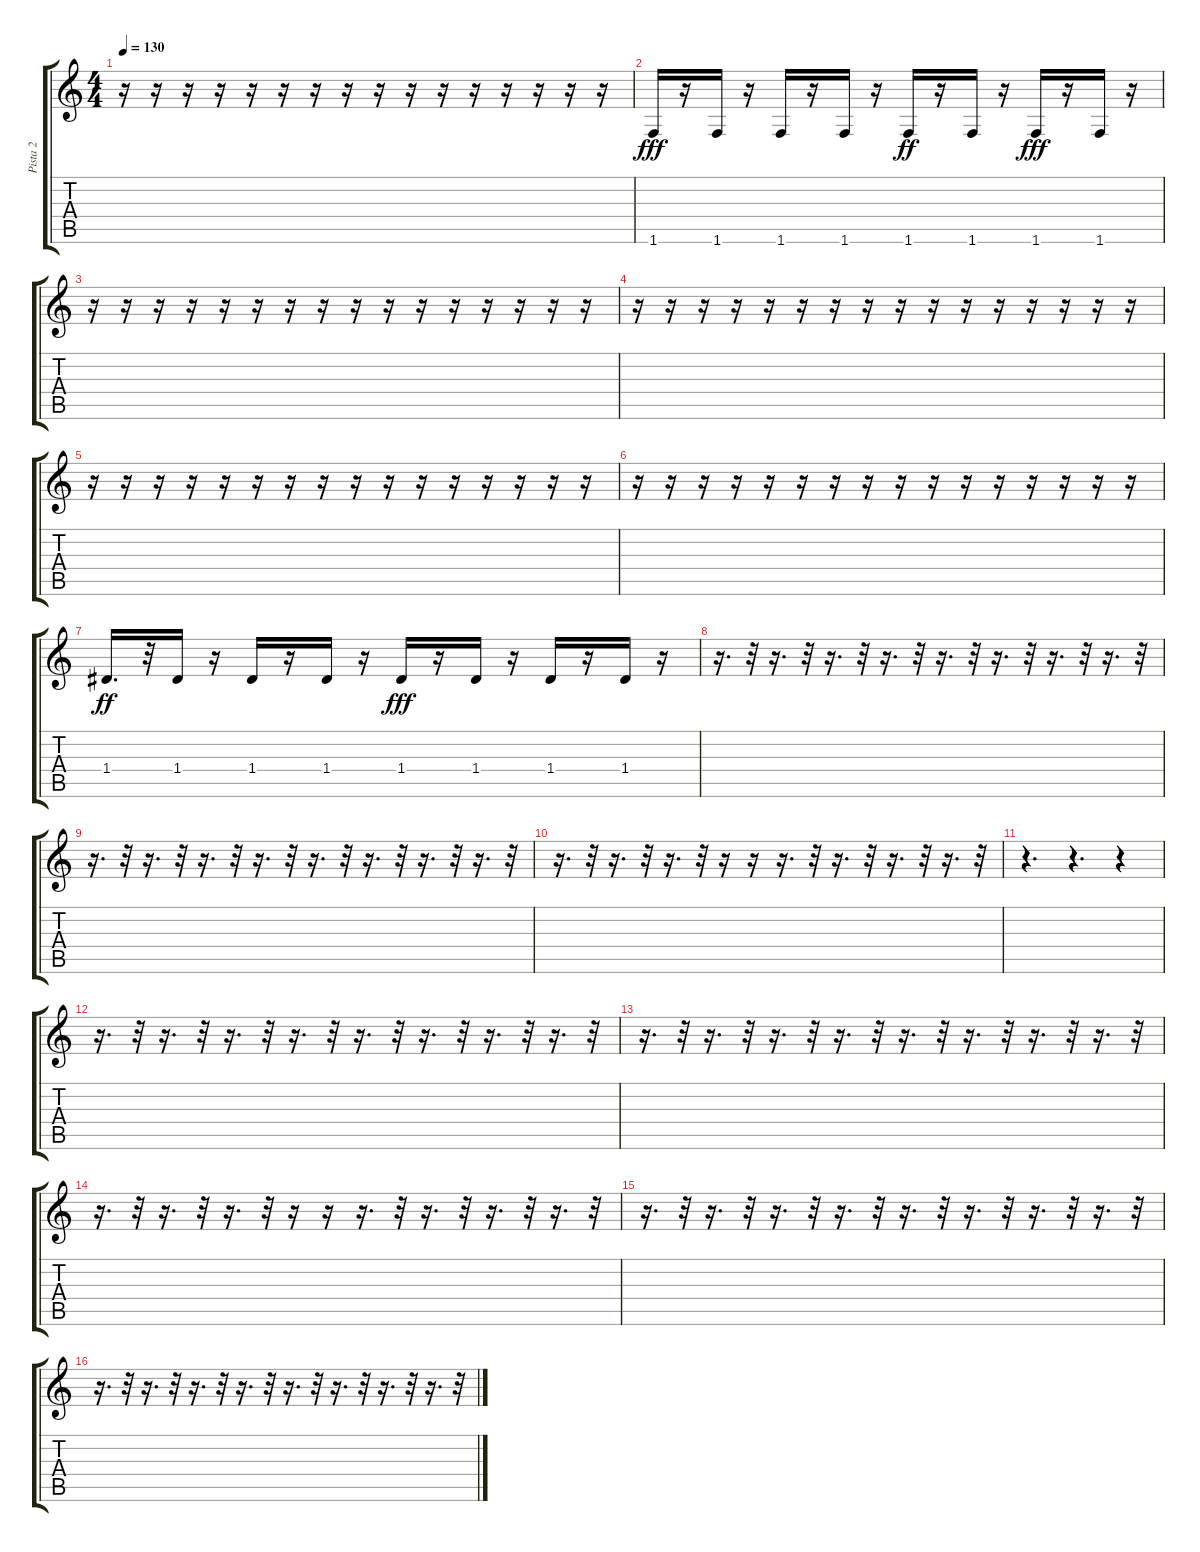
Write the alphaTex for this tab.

\track ("Pista 2" "Pista 2") {instrument fretlessbass}
\staff {score tabs}
\tuning (E4 B3 G3 D3 A2 E2) {hide}
\ts (4 4)
\tempo 130
\clef g2
\ks c
r.16{dy fff} r.16 r.16 r.16 r.16 r.16 r.16 r.16 r.16 r.16 r.16 r.16 r.16 r.16 r.16 r.16 |
1.6.16 r.16 1.6.16 r.16 1.6.16 r.16 1.6.16 r.16 1.6.16{dy ff} r.16 1.6.16 r.16 1.6.16{dy fff} r.16 1.6.16 r.16 |
r.16 r.16 r.16 r.16 r.16 r.16 r.16 r.16 r.16 r.16 r.16 r.16 r.16 r.16 r.16 r.16 |
r.16 r.16 r.16 r.16 r.16 r.16 r.16 r.16 r.16 r.16 r.16 r.16 r.16 r.16 r.16 r.16 |
r.16 r.16 r.16 r.16 r.16 r.16 r.16 r.16 r.16 r.16 r.16 r.16 r.16 r.16 r.16 r.16 |
r.16 r.16 r.16 r.16 r.16 r.16 r.16 r.16 r.16 r.16 r.16 r.16 r.16 r.16 r.16 r.16 |
1.4.16{d dy ff} r.32 1.4.16 r.16 1.4.16 r.16 1.4.16 r.16 1.4.16{dy fff} r.16 1.4.16 r.16 1.4.16 r.16 1.4.16 r.16 |
r.16{d} r.32 r.16{d} r.32 r.16{d} r.32 r.16{d} r.32 r.16{d} r.32 r.16{d} r.32 r.16{d} r.32 r.16{d} r.32 |
r.16{d} r.32 r.16{d} r.32 r.16{d} r.32 r.16{d} r.32 r.16{d} r.32 r.16{d} r.32 r.16{d} r.32 r.16{d} r.32 |
r.16{d} r.32 r.16{d} r.32 r.16{d} r.32 r.16 r.16 r.16{d} r.32 r.16{d} r.32 r.16{d} r.32 r.16{d} r.32 |
r.4{d} r.4{d} r.4 |
r.16{d} r.32 r.16{d} r.32 r.16{d} r.32 r.16{d} r.32 r.16{d} r.32 r.16{d} r.32 r.16{d} r.32 r.16{d} r.32 |
r.16{d} r.32 r.16{d} r.32 r.16{d} r.32 r.16{d} r.32 r.16{d} r.32 r.16{d} r.32 r.16{d} r.32 r.16{d} r.32 |
r.16{d} r.32 r.16{d} r.32 r.16{d} r.32 r.16 r.16 r.16{d} r.32 r.16{d} r.32 r.16{d} r.32 r.16{d} r.32 |
r.16{d} r.32 r.16{d} r.32 r.16{d} r.32 r.16{d} r.32 r.16{d} r.32 r.16{d} r.32 r.16{d} r.32 r.16{d} r.32 |
r.16{d} r.32 r.16{d} r.32 r.16{d} r.32 r.16{d} r.32 r.16{d} r.32 r.16{d} r.32 r.16{d} r.32 r.16{d} r.32
